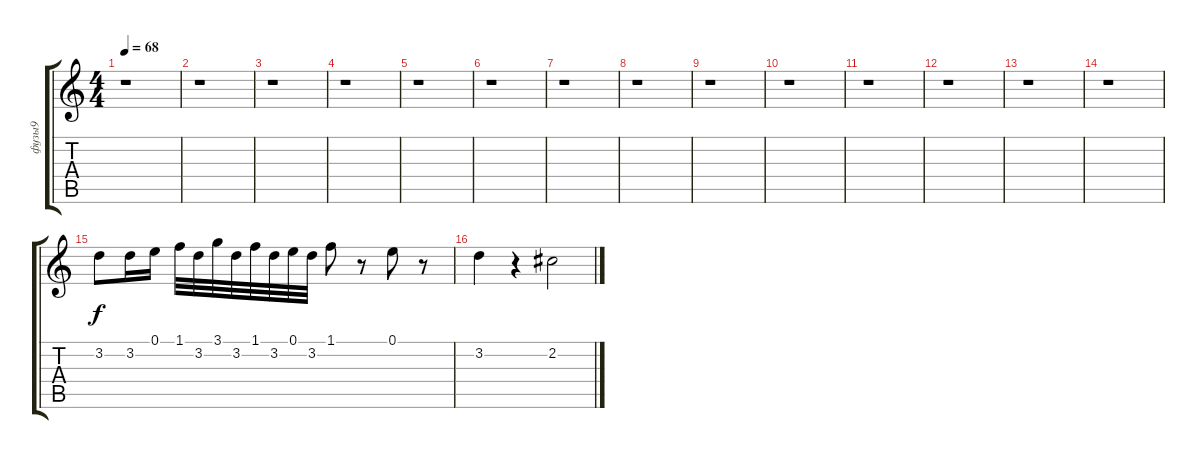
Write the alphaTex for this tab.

\track ("фузы9" "фузы9") {instrument overdrivenguitar}
\staff {score tabs}
\tuning (E4 B3 G3 D3 A2 E2) {hide}
\ts (4 4)
\tempo 68
\clef g2
\ks c
r.1{dy f} |
r.1 |
r.1 |
r.1 |
r.1 |
r.1 |
r.1 |
r.1 |
r.1 |
r.1 |
r.1 |
r.1 |
r.1 |
r.1 |
3.2.8 3.2.16 0.1.16 1.1.32 3.2.32 3.1.32 3.2.32 1.1.32 3.2.32 0.1.32 3.2.32 1.1.8 r.8 0.1.8 r.8 |
3.2.4 r.4 2.2.2
